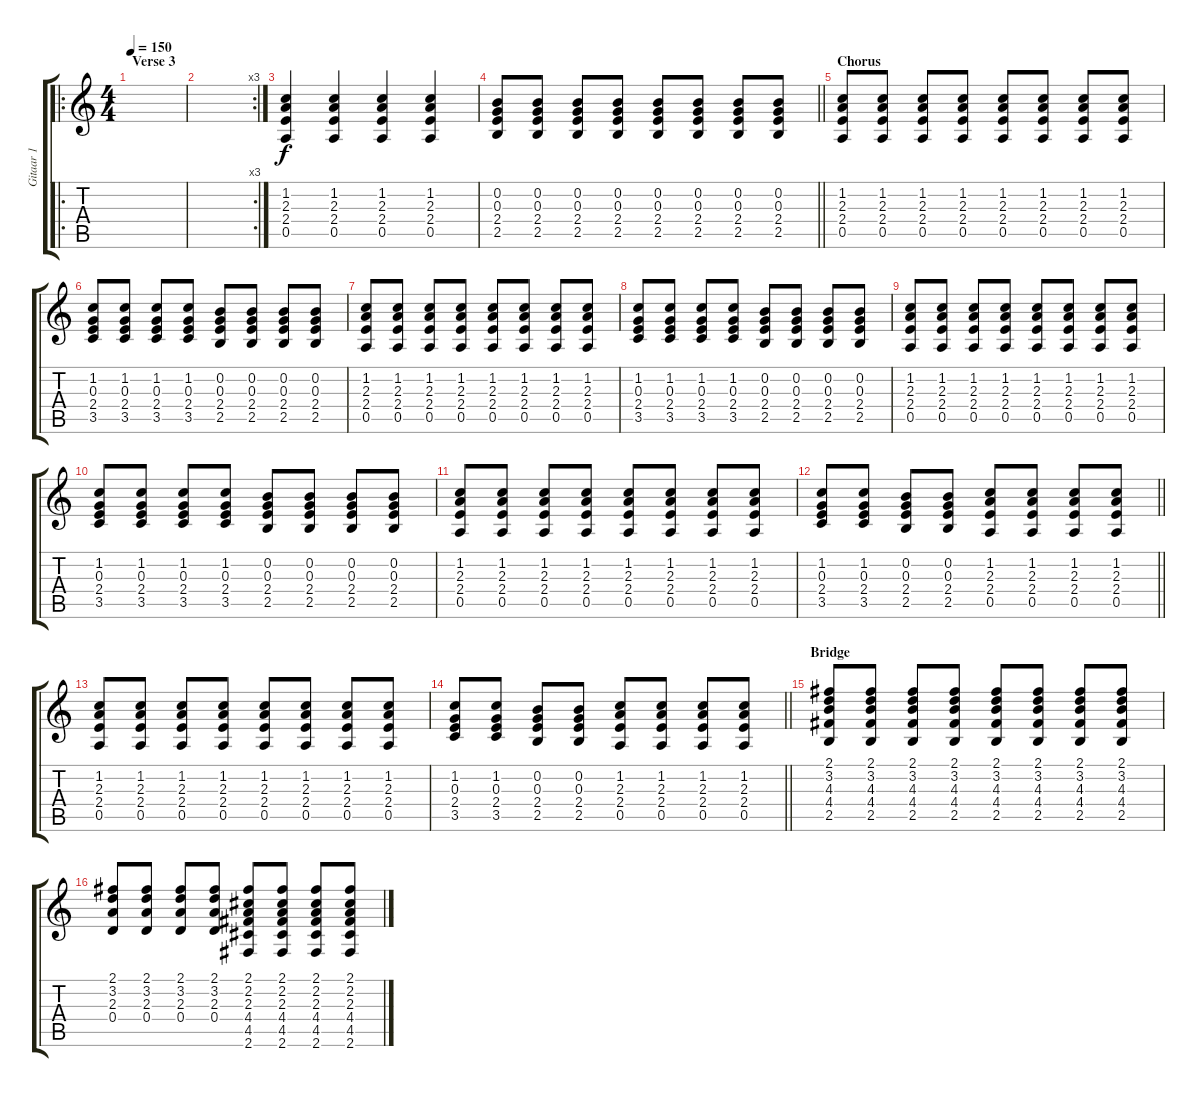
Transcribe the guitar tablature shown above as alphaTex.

\track ("Gitaar 1" "Gitaar 1") {instrument distortionguitar}
\staff {score tabs}
\tuning (E4 B3 G3 D3 A2 E2) {hide}
\ro
\ts (4 4)
\section ("" "Verse 3")
\tempo 150
\clef g2
\ks c
|
\rc 3
|
(1.2 2.3 2.4 0.5).4 (1.2 2.3 2.4 0.5).4 (1.2 2.3 2.4 0.5).4 (1.2 2.3 2.4 0.5).4 |
\barLineRight lightlight
(0.2 0.3 2.4 2.5).8 (0.2 0.3 2.4 2.5).8 (0.2 0.3 2.4 2.5).8 (0.2 0.3 2.4 2.5).8 (0.2 0.3 2.4 2.5).8 (0.2 0.3 2.4 2.5).8 (0.2 0.3 2.4 2.5).8 (0.2 0.3 2.4 2.5).8 |
\section ("" "Chorus")
(1.2 2.3 2.4 0.5).8 (1.2 2.3 2.4 0.5).8 (1.2 2.3 2.4 0.5).8 (1.2 2.3 2.4 0.5).8 (1.2 2.3 2.4 0.5).8 (1.2 2.3 2.4 0.5).8 (1.2 2.3 2.4 0.5).8 (1.2 2.3 2.4 0.5).8 |
(1.2 0.3 2.4 3.5).8 (1.2 0.3 2.4 3.5).8 (1.2 0.3 2.4 3.5).8 (1.2 0.3 2.4 3.5).8 (0.2 0.3 2.4 2.5).8 (0.2 0.3 2.4 2.5).8 (0.2 0.3 2.4 2.5).8 (0.2 0.3 2.4 2.5).8 |
(1.2 2.3 2.4 0.5).8 (1.2 2.3 2.4 0.5).8 (1.2 2.3 2.4 0.5).8 (1.2 2.3 2.4 0.5).8 (1.2 2.3 2.4 0.5).8 (1.2 2.3 2.4 0.5).8 (1.2 2.3 2.4 0.5).8 (1.2 2.3 2.4 0.5).8 |
(1.2 0.3 2.4 3.5).8 (1.2 0.3 2.4 3.5).8 (1.2 0.3 2.4 3.5).8 (1.2 0.3 2.4 3.5).8 (0.2 0.3 2.4 2.5).8 (0.2 0.3 2.4 2.5).8 (0.2 0.3 2.4 2.5).8 (0.2 0.3 2.4 2.5).8 |
(1.2 2.3 2.4 0.5).8 (1.2 2.3 2.4 0.5).8 (1.2 2.3 2.4 0.5).8 (1.2 2.3 2.4 0.5).8 (1.2 2.3 2.4 0.5).8 (1.2 2.3 2.4 0.5).8 (1.2 2.3 2.4 0.5).8 (1.2 2.3 2.4 0.5).8 |
(1.2 0.3 2.4 3.5).8 (1.2 0.3 2.4 3.5).8 (1.2 0.3 2.4 3.5).8 (1.2 0.3 2.4 3.5).8 (0.2 0.3 2.4 2.5).8 (0.2 0.3 2.4 2.5).8 (0.2 0.3 2.4 2.5).8 (0.2 0.3 2.4 2.5).8 |
(1.2 2.3 2.4 0.5).8 (1.2 2.3 2.4 0.5).8 (1.2 2.3 2.4 0.5).8 (1.2 2.3 2.4 0.5).8 (1.2 2.3 2.4 0.5).8 (1.2 2.3 2.4 0.5).8 (1.2 2.3 2.4 0.5).8 (1.2 2.3 2.4 0.5).8 |
\barLineRight lightlight
(1.2 0.3 2.4 3.5).8 (1.2 0.3 2.4 3.5).8 (0.2 0.3 2.4 2.5).8 (0.2 0.3 2.4 2.5).8 (1.2 2.3 2.4 0.5).8 (1.2 2.3 2.4 0.5).8 (1.2 2.3 2.4 0.5).8 (1.2 2.3 2.4 0.5).8 |
(1.2 2.3 2.4 0.5).8 (1.2 2.3 2.4 0.5).8 (1.2 2.3 2.4 0.5).8 (1.2 2.3 2.4 0.5).8 (1.2 2.3 2.4 0.5).8 (1.2 2.3 2.4 0.5).8 (1.2 2.3 2.4 0.5).8 (1.2 2.3 2.4 0.5).8 |
\barLineRight lightlight
(1.2 0.3 2.4 3.5).8 (1.2 0.3 2.4 3.5).8 (0.2 0.3 2.4 2.5).8 (0.2 0.3 2.4 2.5).8 (1.2 2.3 2.4 0.5).8 (1.2 2.3 2.4 0.5).8 (1.2 2.3 2.4 0.5).8 (1.2 2.3 2.4 0.5).8 |
\section ("" "Bridge")
(2.1 3.2 4.3 4.4 2.5).8 (2.1 3.2 4.3 4.4 2.5).8 (2.1 3.2 4.3 4.4 2.5).8 (2.1 3.2 4.3 4.4 2.5).8 (2.1 3.2 4.3 4.4 2.5).8 (2.1 3.2 4.3 4.4 2.5).8 (2.1 3.2 4.3 4.4 2.5).8 (2.1 3.2 4.3 4.4 2.5).8 |
(2.1 3.2 2.3 0.4).8 (2.1 3.2 2.3 0.4).8 (2.1 3.2 2.3 0.4).8 (2.1 3.2 2.3 0.4).8 (2.1 2.2 2.3 4.4 4.5 2.6).8 (2.1 2.2 2.3 4.4 4.5 2.6).8 (2.1 2.2 2.3 4.4 4.5 2.6).8 (2.1 2.2 2.3 4.4 4.5 2.6).8
